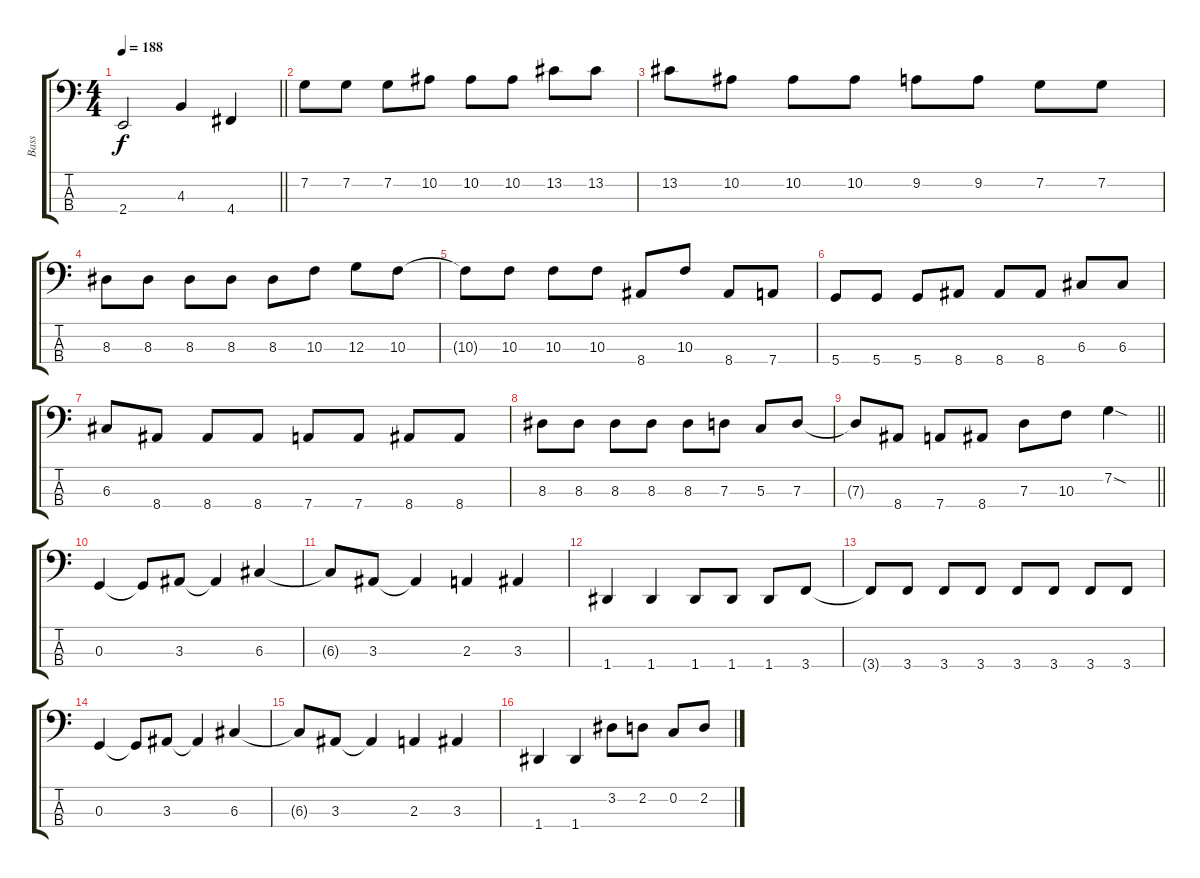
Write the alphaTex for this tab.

\track ("Bass" "Bass") {instrument electricbassfinger}
\staff {score tabs}
\tuning (F2 C2 G1 D1) {hide}
\ts (4 4)
\tempo 188
\clef f4
\barLineRight lightlight
\ks c
2.4{t}.2{dy f} 4.3.4 4.4.4 |
7.2.8 7.2.8 7.2.8 10.2.8 10.2.8 10.2.8 13.2.8 13.2.8 |
13.2.8 10.2.8 10.2.8 10.2.8 9.2.8 9.2.8 7.2.8 7.2.8 |
8.3.8 8.3.8 8.3.8 8.3.8 8.3.8 10.3.8 12.3.8 10.3.8 |
10.3{t}.8 10.3.8 10.3.8 10.3.8 8.4.8 10.3.8 8.4.8 7.4.8 |
5.4.8 5.4.8 5.4.8 8.4.8 8.4.8 8.4.8 6.3.8 6.3.8 |
6.3.8 8.4.8 8.4.8 8.4.8 7.4.8 7.4.8 8.4.8 8.4.8 |
8.3.8 8.3.8 8.3.8 8.3.8 8.3.8 7.3.8 5.3.8 7.3.8 |
\barLineRight lightlight
7.3{t}.8 8.4.8 7.4.8 8.4.8 7.3.8 10.3.8 7.2{sod}.4 |
0.3.4 0.3{t}.8 3.3.8 3.3{t}.4 6.3.4 |
6.3{t}.8 3.3.8 3.3{t}.4 2.3.4 3.3.4 |
1.4.4 1.4.4 1.4.8 1.4.8 1.4.8 3.4.8 |
3.4{t}.8 3.4.8 3.4.8 3.4.8 3.4.8 3.4.8 3.4.8 3.4.8 |
0.3.4 0.3{t}.8 3.3.8 3.3{t}.4 6.3.4 |
6.3{t}.8 3.3.8 3.3{t}.4 2.3.4 3.3.4 |
1.4.4 1.4.4 3.2.8 2.2.8 0.2.8 2.2.8
